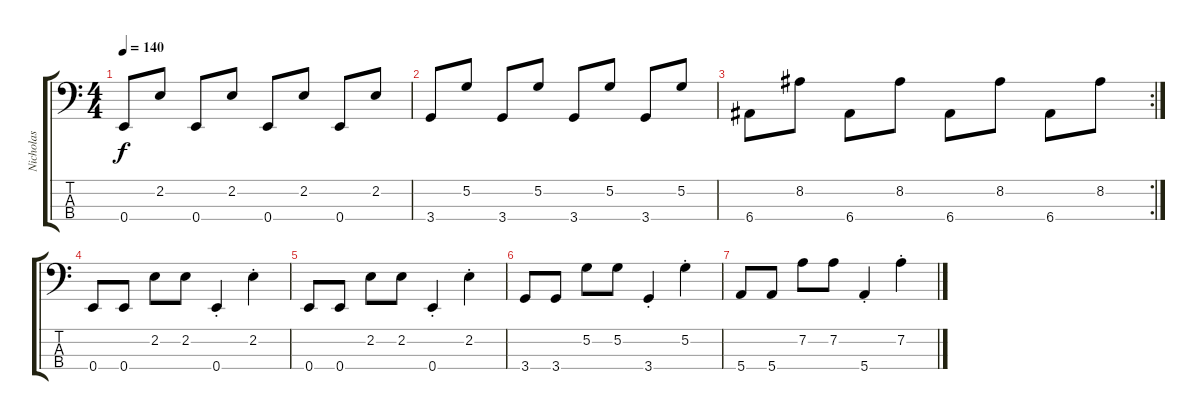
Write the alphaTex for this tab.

\track ("Nicholas" "Nicholas") {instrument electricbassfinger}
\staff {score tabs}
\tuning (G2 D2 A1 E1) {hide}
\ts (4 4)
\tempo 140
\clef f4
\ks c
0.4.8{dy f} 2.2.8 0.4.8 2.2.8 0.4.8 2.2.8 0.4.8 2.2.8 |
3.4.8 5.2.8 3.4.8 5.2.8 3.4.8 5.2.8 3.4.8 5.2.8 |
\rc 2
6.4.8 8.2.8 6.4.8 8.2.8 6.4.8 8.2.8 6.4.8 8.2.8 |
0.4.8 0.4.8 2.2.8 2.2.8 0.4{st}.4 2.2{st}.4 |
0.4.8 0.4.8 2.2.8 2.2.8 0.4{st}.4 2.2{st}.4 |
3.4.8 3.4.8 5.2.8 5.2.8 3.4{st}.4 5.2{st}.4 |
5.4.8 5.4.8 7.2.8 7.2.8 5.4{st}.4 7.2{st}.4
